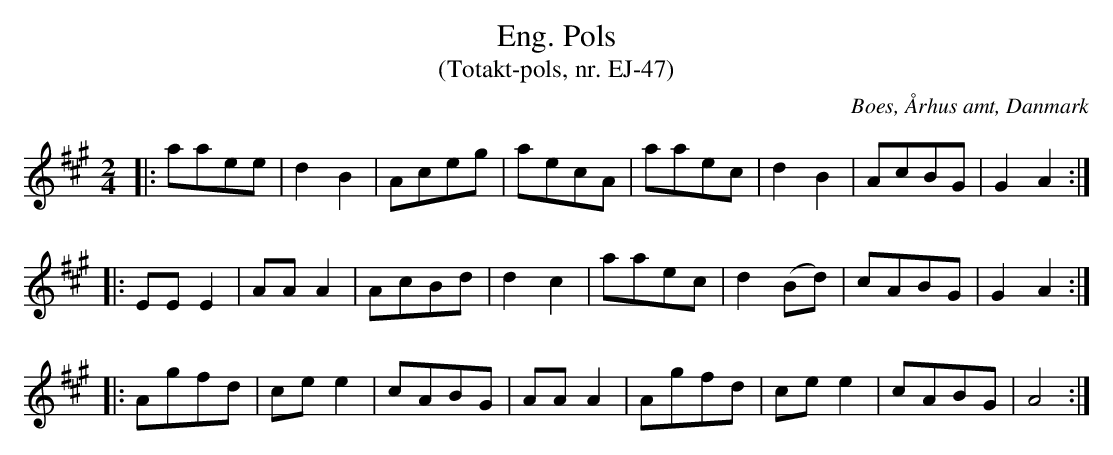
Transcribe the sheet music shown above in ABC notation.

X:1EJ-47
T:Eng. Pols
T:(Totakt-pols, nr. EJ-47)
O:Boes, Århus amt, Danmark
M:2/4
L:1/8
K:A
|: aaee | d2 B2 | Aceg | aecA | aaec | d2 B2 | AcBG | G2 A2 :|
|: EE E2 | AA A2 | AcBd | d2 c2 | aaec | d2 (Bd) | cABG | G2 A2 :|
|: Agfd | ce e2 | cABG | AA A2 | Agfd | ce e2 | cABG | A4 :|
